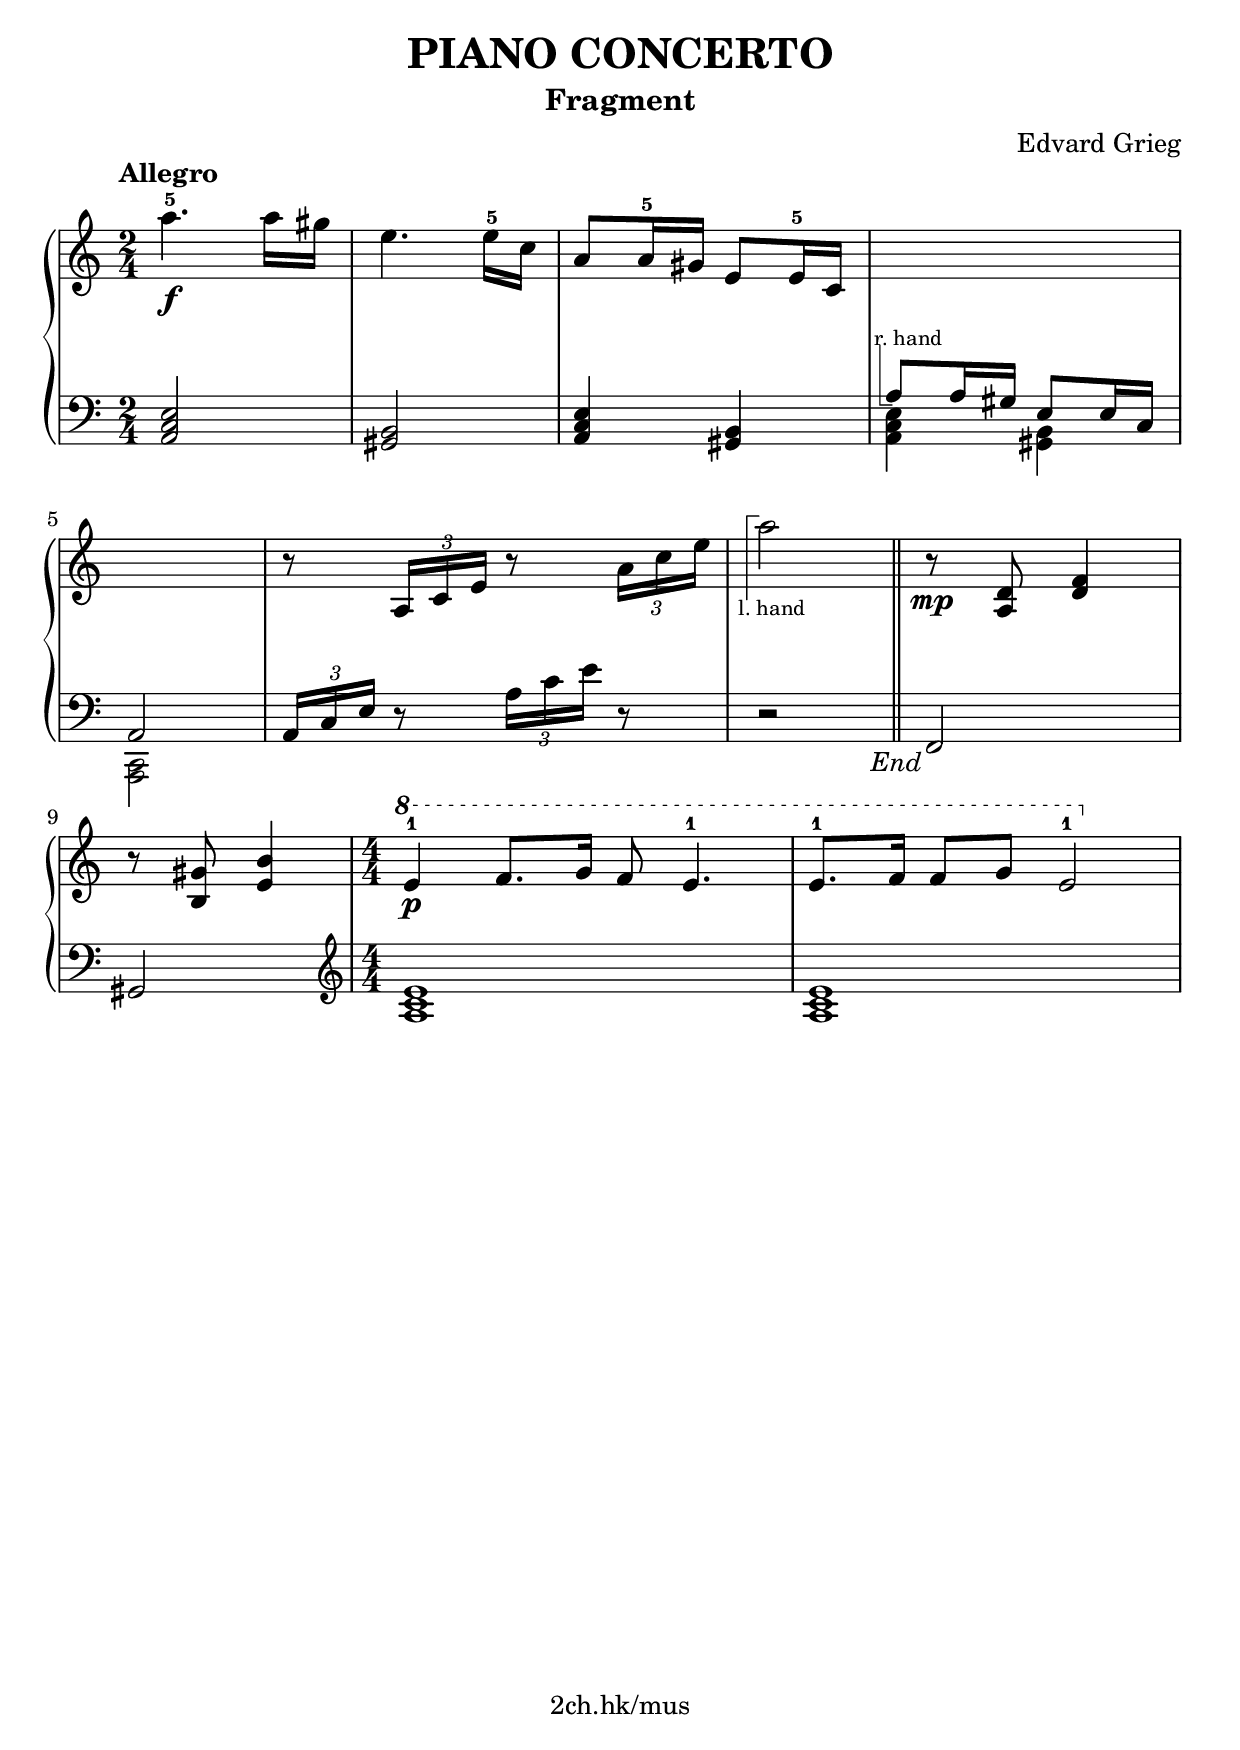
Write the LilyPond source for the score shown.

\version "2.19.80"

\header {
  title = "PIANO CONCERTO"
  subtitle = "Fragment"
  composer = "Edvard Grieg"
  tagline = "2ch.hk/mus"
}

% #(set! paper-alist (cons '("custom" . (cons (* 176 mm) (* 211 mm))) paper-alist))
\paper {
  #(set-paper-size "a4")
  system-system-spacing.basic-distance = #12
  indent = 0\cm
}

#(set-global-staff-size 23)

\new GrandStaff \with {
  \override StaffGrouper.staff-staff-spacing.padding = #0
  \override StaffGrouper.staff-staff-spacing.basic-distance = #9
} <<
\time 2/4
\new Staff = "up" \relative c''' {

  \tempo "Allegro"
  a4.-5\f a16 gis
  e4. e16-5 c
  a8 a16-5 gis e8 e16-5 c
  \new Voice {
    \change Staff = "down"
    \voiceOne
    \once \override TextScript.extra-offset = #'(-1 . -4.3)
    a8^\markup { \combine \path #0.1 #'((moveto 0.5 0) (lineto 0.5 -5) (lineto 1.5 -5)) \tiny "r. hand" } a16 gis e8 e16 c
  }

  \break

  \new Voice {
    \change Staff = "down"
    \voiceOne
    a2
  }
  r8 \tuplet 3/2 { a'16 c e } r8 \tuplet 3/2 { a16 c e }

  \new Voice {
    \change Staff = "down"
    r2
  }

  \bar "||"

  r8\mp <a,, d> <d f>4

  \break

  r8 <b gis'> <e b'>4
  \time 4/4
  \numericTimeSignature
  \ottava #1
  e'-1\p f8. g16 f8 e4.-1
  e8.-1 f16 f8 g e2-1

  \break
}

\new Staff = "down" \relative c {
\clef bass

  <a c e>2
  <gis b>
  <a c e>4 <gis b>
  \new Voice {
    \voiceTwo
    <a c e>4 <gis b>
  }

  \break

  \new Voice {
    \voiceTwo
    <c, a>2
  }
  \tuplet 3/2 { a'16 c e } r8 \tuplet 3/2 { a16 c e } r8
  \new Voice {
    \change Staff = "up"
    \voiceTwo
    \once \override TextScript.extra-offset = #'(-1.7 . 6.5)
    a'2_\markup { \combine \path #0.1 #'((moveto 0.7 1.3) (lineto 0.7 8.3) (lineto 1.7 8.3)) \tiny "l. hand" }

    \once \override Score.RehearsalMark.direction = #DOWN
    \mark \markup { \italic \normalsize "End" }
  }

  % TODO
  % \override DynamicLineSpanner.staff-padding = #4

  \bar "||"

  f,,,

  \break

  gis
  \clef treble
  \time 4/4
  \numericTimeSignature
  <a' c e>1
  <a c e>

  \break
}
>>
